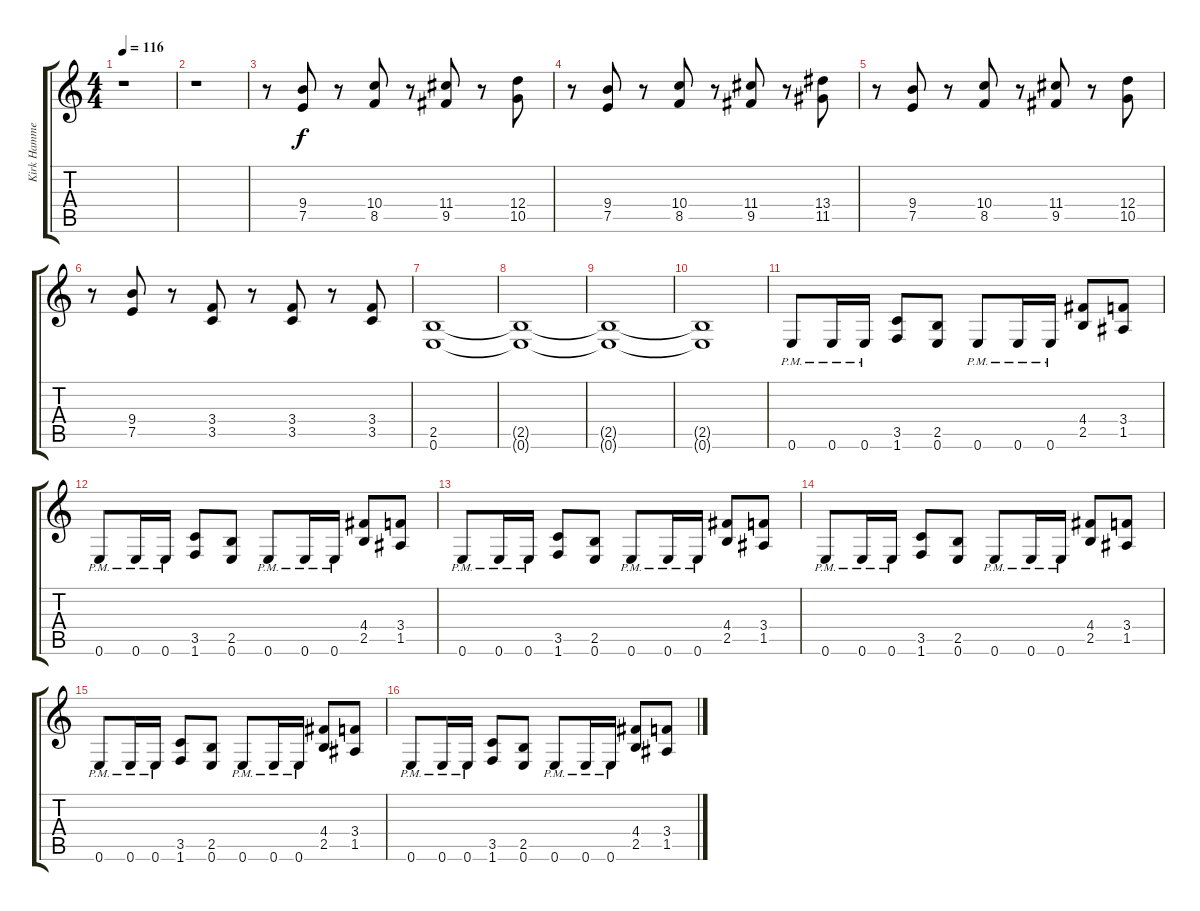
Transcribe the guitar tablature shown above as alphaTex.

\track ("Kirk Hammett" "Kirk Hamme") {instrument distortionguitar}
\staff {score tabs}
\tuning (E4 B3 G3 D3 A2 E2) {hide}
\ts (4 4)
\tempo 116
\clef g2
\ks c
r.1{dy f instrument distortionguitar} |
r.1 |
r.8 (9.4 7.5).8 r.8 (10.4 8.5).8 r.8 (11.4 9.5).8 r.8 (12.4 10.5).8 |
r.8 (9.4 7.5).8 r.8 (10.4 8.5).8 r.8 (11.4 9.5).8 r.8 (13.4 11.5).8 |
r.8 (9.4 7.5).8 r.8 (10.4 8.5).8 r.8 (11.4 9.5).8 r.8 (12.4 10.5).8 |
r.8 (9.4 7.5).8 r.8 (3.4 3.5).8 r.8 (3.4 3.5).8 r.8 (3.4 3.5).8 |
(2.5 0.6).1 |
(2.5{t} 0.6{t}).1 |
(2.5{t} 0.6{t}).1 |
(2.5{t} 0.6{t}).1 |
0.6{pm}.8 0.6{pm}.16 0.6{pm}.16 (3.5 1.6).8 (2.5 0.6).8 0.6{pm}.8 0.6{pm}.16 0.6{pm}.16 (4.4 2.5).8 (3.4 1.5).8 |
0.6{pm}.8 0.6{pm}.16 0.6{pm}.16 (3.5 1.6).8 (2.5 0.6).8 0.6{pm}.8 0.6{pm}.16 0.6{pm}.16 (4.4 2.5).8 (3.4 1.5).8 |
0.6{pm}.8 0.6{pm}.16 0.6{pm}.16 (3.5 1.6).8 (2.5 0.6).8 0.6{pm}.8 0.6{pm}.16 0.6{pm}.16 (4.4 2.5).8 (3.4 1.5).8 |
0.6{pm}.8 0.6{pm}.16 0.6{pm}.16 (3.5 1.6).8 (2.5 0.6).8 0.6{pm}.8 0.6{pm}.16 0.6{pm}.16 (4.4 2.5).8 (3.4 1.5).8 |
0.6{pm}.8 0.6{pm}.16 0.6{pm}.16 (3.5 1.6).8 (2.5 0.6).8 0.6{pm}.8 0.6{pm}.16 0.6{pm}.16 (4.4 2.5).8 (3.4 1.5).8 |
0.6{pm}.8 0.6{pm}.16 0.6{pm}.16 (3.5 1.6).8 (2.5 0.6).8 0.6{pm}.8 0.6{pm}.16 0.6{pm}.16 (4.4 2.5).8 (3.4 1.5).8
